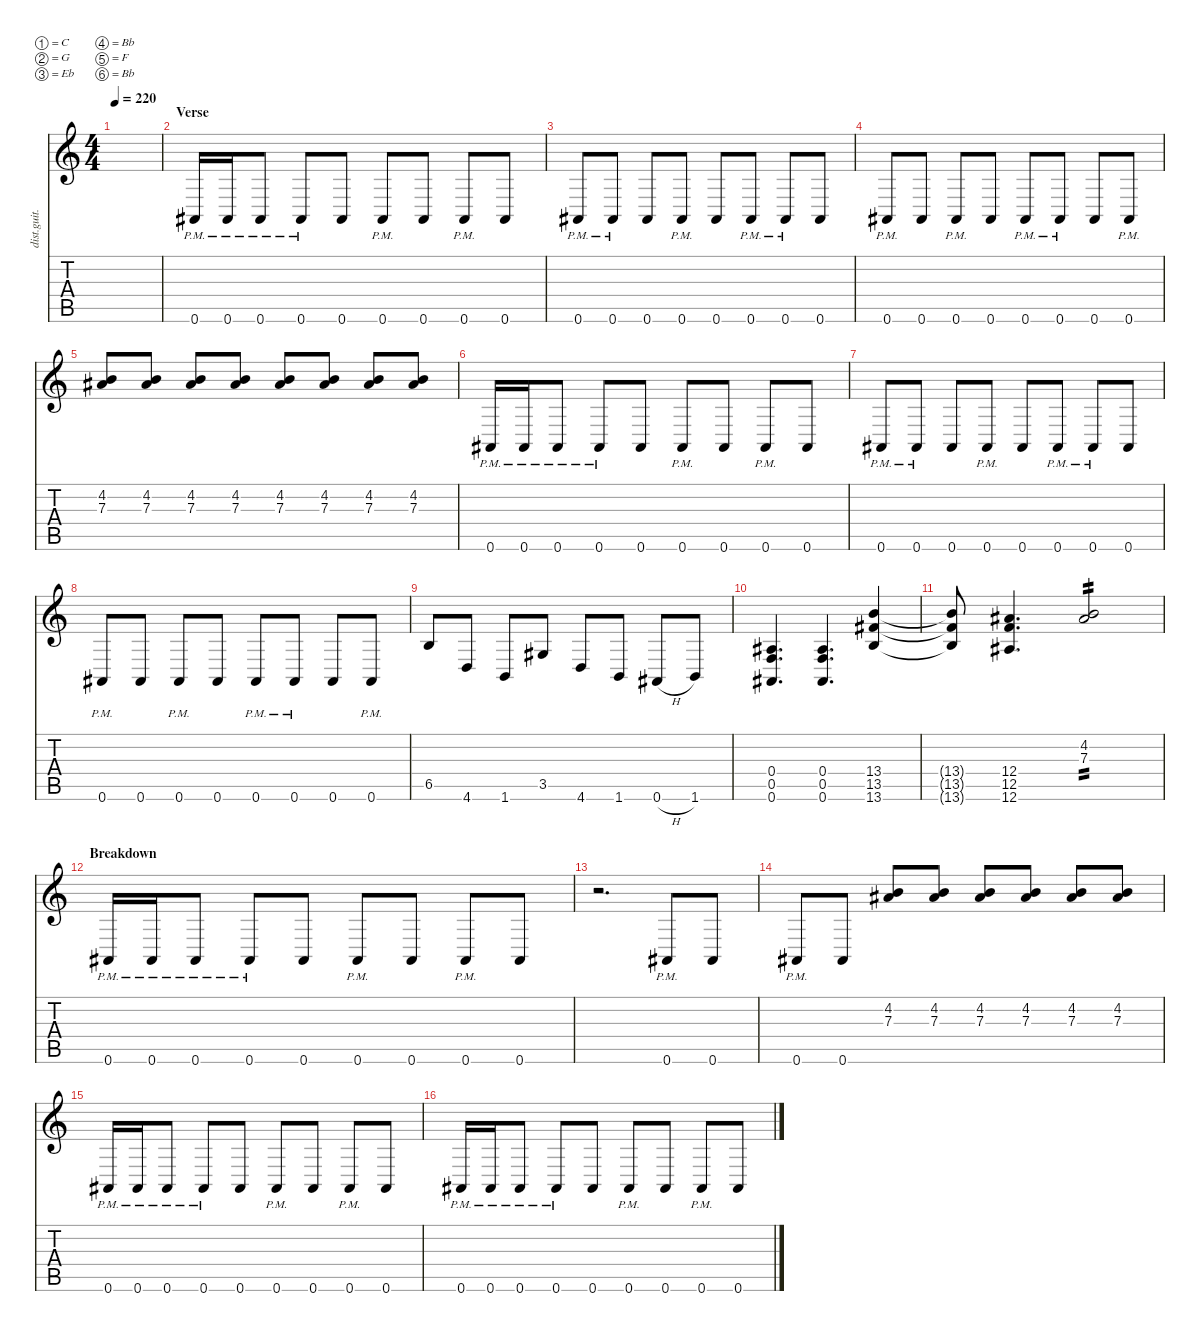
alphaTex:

\defaultSystemsLayout 4
\hideDynamics
\bracketExtendMode nobrackets
\otherSystemsTrackNameOrientation horizontal
\track ("Guitar L" "dist.guit.") {instrument distortionguitar}
\staff {score tabs}
\tuning (C4 G3 Eb3 Bb2 F2 Bb1)
\ts (4 4)
\tempo 220
\clef g2
\ks c
|
\section ("" "Verse")
0.6{pm acc #}.16{beam Up} 0.6{pm acc #}.16{beam Up} 0.6{pm acc #}.8{beam Up} 0.6{pm acc #}.8{beam Up} 0.6{acc #}.8{beam Up} 0.6{pm acc #}.8{beam Up} 0.6{acc #}.8{beam Up} 0.6{pm acc #}.8{beam Up} 0.6{acc #}.8{beam Up} |
0.6{pm acc #}.8{beam Up} 0.6{pm acc #}.8{beam Up} 0.6{acc #}.8{beam Up} 0.6{pm acc #}.8{beam Up} 0.6{acc #}.8{beam Up} 0.6{pm acc #}.8{beam Up} 0.6{pm acc #}.8{beam Up} 0.6{acc #}.8{beam Up} |
0.6{pm acc #}.8{beam Up} 0.6{acc #}.8{beam Up} 0.6{pm acc #}.8{beam Up} 0.6{acc #}.8{beam Up} 0.6{pm acc #}.8{beam Up} 0.6{pm acc #}.8{beam Up} 0.6{acc #}.8{beam Up} 0.6{pm acc #}.8{beam Up} |
(4.2 7.3{acc #}).8{beam Up} (4.2 7.3{acc #}).8{beam Up} (4.2 7.3{acc #}).8{beam Up} (4.2 7.3{acc #}).8{beam Up} (4.2 7.3{acc #}).8{beam Up} (4.2 7.3{acc #}).8{beam Up} (4.2 7.3{acc #}).8{beam Up} (4.2 7.3{acc #}).8{beam Up} |
0.6{pm acc #}.16{beam Up} 0.6{pm acc #}.16{beam Up} 0.6{pm acc #}.8{beam Up} 0.6{pm acc #}.8{beam Up} 0.6{acc #}.8{beam Up} 0.6{pm acc #}.8{beam Up} 0.6{acc #}.8{beam Up} 0.6{pm acc #}.8{beam Up} 0.6{acc #}.8{beam Up} |
0.6{pm acc #}.8{beam Up} 0.6{pm acc #}.8{beam Up} 0.6{acc #}.8{beam Up} 0.6{pm acc #}.8{beam Up} 0.6{acc #}.8{beam Up} 0.6{pm acc #}.8{beam Up} 0.6{pm acc #}.8{beam Up} 0.6{acc #}.8{beam Up} |
0.6{pm acc #}.8{beam Up} 0.6{acc #}.8{beam Up} 0.6{pm acc #}.8{beam Up} 0.6{acc #}.8{beam Up} 0.6{pm acc #}.8{beam Up} 0.6{pm acc #}.8{beam Up} 0.6{acc #}.8{beam Up} 0.6{pm acc #}.8{beam Up} |
6.5.8{beam Up} 4.6.8{beam Up} 1.6.8{beam Up} 3.5{acc #}.8{beam Up} 4.6.8{beam Up} 1.6.8{beam Up} 0.6{h acc #}.8{beam Up} 1.6.8{beam Up} |
(0.6{acc #} 0.5 0.4{acc #}).4{d beam Up} (0.6{acc #} 0.5 0.4{acc #}).4{d beam Up} (13.6 13.5{acc #} 13.4).4{beam Up} |
(13.6{t} 13.5{t acc #} 13.4{t}).8{beam Up} (12.6{acc #} 12.5 12.4{acc #}).4{d beam Up} (4.2 7.3{acc #}).2{tp 2 beam Up} |
\section ("" "Breakdown")
0.6{pm acc #}.16{beam Up} 0.6{pm acc #}.16{beam Up} 0.6{pm acc #}.8{beam Up} 0.6{pm acc #}.8{beam Up} 0.6{acc #}.8{beam Up} 0.6{pm acc #}.8{beam Up} 0.6{acc #}.8{beam Up} 0.6{pm acc #}.8{beam Up} 0.6{acc #}.8{beam Up} |
r.2{d beam Down} 0.6{pm acc #}.8{beam Up} 0.6{acc #}.8{beam Up} |
0.6{pm acc #}.8{beam Up} 0.6{acc #}.8{beam Up} (4.2 7.3{acc #}).8{beam Up} (4.2 7.3{acc #}).8{beam Up} (4.2 7.3{acc #}).8{beam Up} (4.2 7.3{acc #}).8{beam Up} (4.2 7.3{acc #}).8{beam Up} (4.2 7.3{acc #}).8{beam Up} |
0.6{pm acc #}.16{beam Up} 0.6{pm acc #}.16{beam Up} 0.6{pm acc #}.8{beam Up} 0.6{pm acc #}.8{beam Up} 0.6{acc #}.8{beam Up} 0.6{pm acc #}.8{beam Up} 0.6{acc #}.8{beam Up} 0.6{pm acc #}.8{beam Up} 0.6{acc #}.8{beam Up} |
0.6{pm acc #}.16{beam Up} 0.6{pm acc #}.16{beam Up} 0.6{pm acc #}.8{beam Up} 0.6{pm acc #}.8{beam Up} 0.6{acc #}.8{beam Up} 0.6{pm acc #}.8{beam Up} 0.6{acc #}.8{beam Up} 0.6{pm acc #}.8{beam Up} 0.6{acc #}.8{beam Up}
